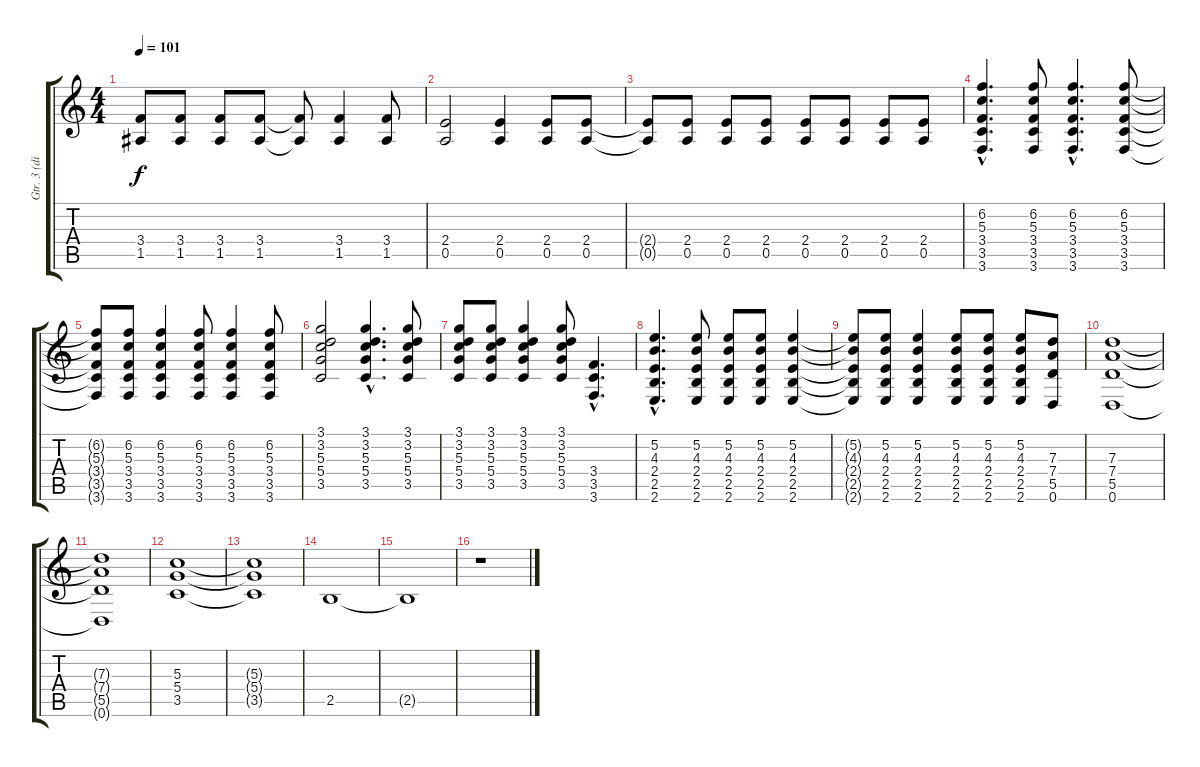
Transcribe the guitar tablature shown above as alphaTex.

\track ("Gtr. 3 (dist.)" "Gtr. 3 (di") {instrument distortionguitar}
\staff {score tabs}
\tuning (E4 B3 G3 D3 A2 D2) {hide}
\ts (4 4)
\tempo 101
\clef g2
\ks c
(3.4 1.5).8{dy f} (3.4 1.5).8 (3.4 1.5).8 (3.4 1.5).8 (3.4{t} 1.5{t}).8 (3.4 1.5).4 (3.4 1.5).8 |
(2.4 0.5).2 (2.4 0.5).4 (2.4 0.5).8 (2.4 0.5).8 |
(2.4{t} 0.5{t}).8 (2.4 0.5).8 (2.4 0.5).8 (2.4 0.5).8 (2.4 0.5).8 (2.4 0.5).8 (2.4 0.5).8 (2.4 0.5).8 |
(6.2{hac} 5.3{hac} 3.4{hac} 3.5{hac} 3.6{hac}).4{d} (6.2 5.3 3.4 3.5 3.6).8 (6.2{hac} 5.3{hac} 3.4{hac} 3.5{hac} 3.6{hac}).4{d} (6.2 5.3 3.4 3.5 3.6).8 |
(6.2{t} 5.3{t} 3.4{t} 3.5{t} 3.6{t}).8 (6.2 5.3 3.4 3.5 3.6).8 (6.2 5.3 3.4 3.5 3.6).4 (6.2 5.3 3.4 3.5 3.6).8 (6.2 5.3 3.4 3.5 3.6).4 (6.2 5.3 3.4 3.5 3.6).8 |
(3.1 3.2 5.3 5.4 3.5).2 (3.1{hac} 3.2{hac} 5.3{hac} 5.4{hac} 3.5{hac}).4{d} (3.1 3.2 5.3 5.4 3.5).8 |
(3.1 3.2 5.3 5.4 3.5).8 (3.1 3.2 5.3 5.4 3.5).8 (3.1 3.2 5.3 5.4 3.5).4 (3.1 3.2 5.3 5.4 3.5).8 (3.4{hac} 3.5{hac} 3.6{hac}).4{d} |
(5.2{hac} 4.3{hac} 2.4{hac} 2.5{hac} 2.6{hac}).4{d} (5.2 4.3 2.4 2.5 2.6).8 (5.2 4.3 2.4 2.5 2.6).8 (5.2 4.3 2.4 2.5 2.6).8 (5.2 4.3 2.4 2.5 2.6).4 |
(5.2{t} 4.3{t} 2.4{t} 2.5{t} 2.6{t}).8 (5.2 4.3 2.4 2.5 2.6).8 (5.2 4.3 2.4 2.5 2.6).4 (5.2 4.3 2.4 2.5 2.6).8 (5.2 4.3 2.4 2.5 2.6).8 (5.2 4.3 2.4 2.5 2.6).8 (7.3 7.4 5.5 0.6).8 |
(7.3 7.4 5.5 0.6).1 |
(7.3{t} 7.4{t} 5.5{t} 0.6{t}).1 |
(5.3 5.4 3.5).1 |
(5.3{t} 5.4{t} 3.5{t}).1 |
2.5.1 |
2.5{t}.1 |
r.1
